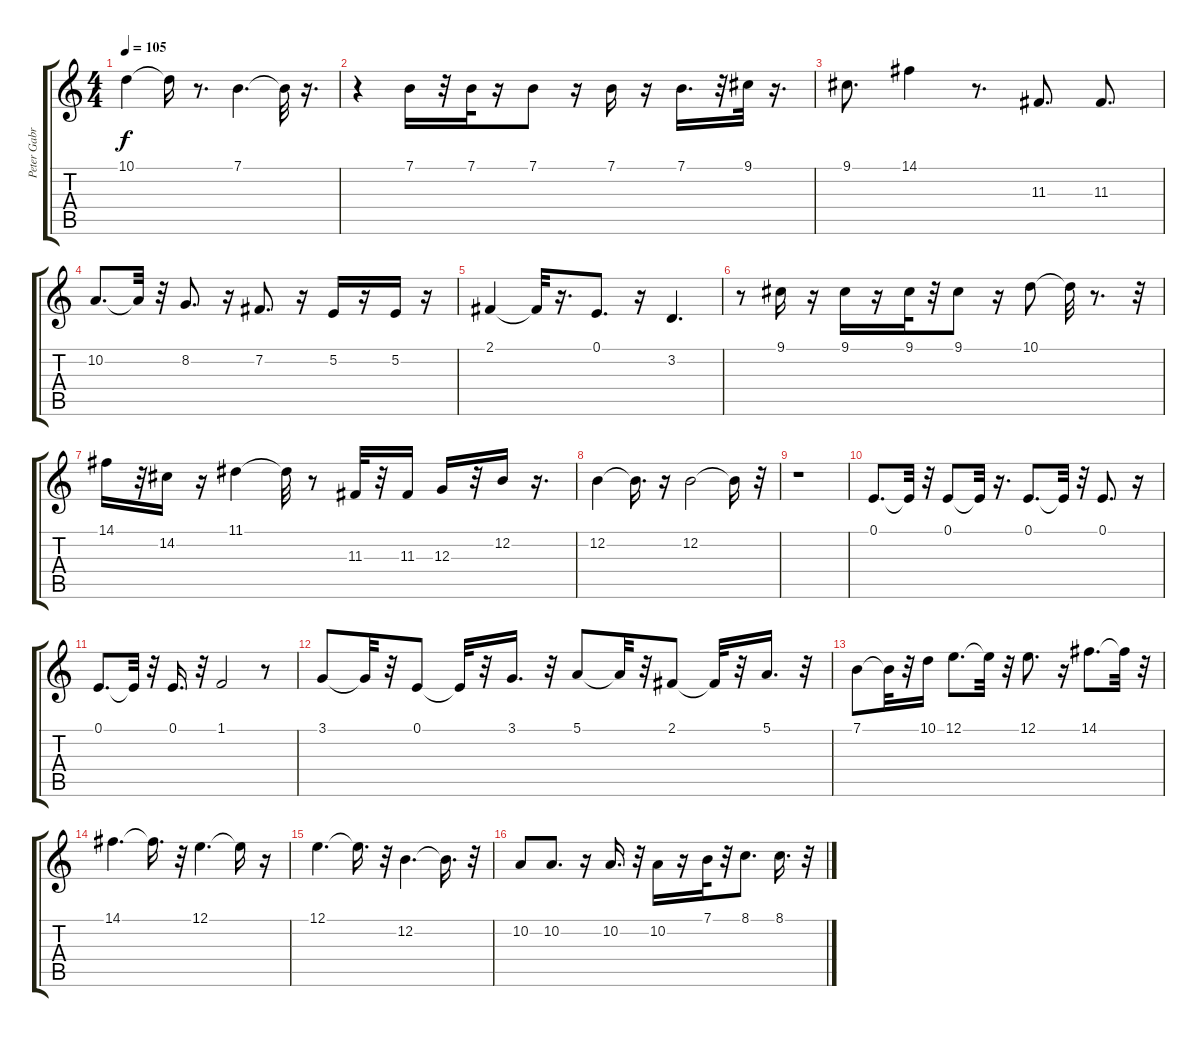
\track ("Peter Gabriel" "Peter Gabr") {instrument panflute}
\staff {score tabs}
\tuning (E4 B3 G3 D3 A2 E2) {hide}
\ts (4 4)
\tempo 105
\clef g2
\ks c
10.1.4{dy f} 10.1{t}.16 r.8{d} 7.1.4{d} 7.1{t}.32 r.16{d} |
r.4 7.1.16 r.32 7.1.32 r.16 7.1.8 r.16 7.1.16 r.16 7.1.16{d} r.32 9.1.32 r.16{d} |
9.1.8{d} 14.1.4 r.8{d} 11.3.8{d} 11.3.8{d} |
10.2.8{d} 10.2{t}.32 r.32 8.2.8{d} r.16 7.2.8{d} r.16 5.2.16 r.16 5.2.16 r.16 |
2.1.4 2.1{t}.32 r.16{d} 0.1.8{d} r.16 3.2.4{d} |
r.8 9.1.16 r.16 9.1.16 r.16 9.1.32 r.32 9.1.8 r.16 10.1.8 10.1{t}.32 r.8{d} r.32 |
14.1.16 r.32 14.2.16 r.16 11.1.4 11.1{t}.32 r.8 11.3.32 r.32 11.3.16 12.3.16 r.32 12.2.16 r.16{d} |
12.2.4 12.2{t}.16{d} r.16 12.2.2 12.2{t}.16 r.32 |
r.1 |
0.1.8{d instrument oboe} 0.1{t}.32 r.32 0.1.8 0.1{t}.32 r.16{d} 0.1.8{d} 0.1{t}.32 r.32 0.1.8{d} r.16 |
0.1.8{d} 0.1{t}.32 r.32 0.1.16{d} r.32 1.1.2 r.8 |
3.1.8 3.1{t}.32 r.32 0.1.8 0.1{t}.32 r.32 3.1.16{d} r.32 5.1.8 5.1{t}.32 r.32 2.1.8 2.1{t}.32 r.32 5.1.16{d} r.32 |
7.1.8 7.1{t}.32 r.32 10.1.16 12.1.8{d} 12.1{t}.32 r.32 12.1.8{d} r.16 14.1.8{d} 14.1{t}.32 r.32 |
14.1.4{d} 14.1{t}.16{d} r.32 12.1.4{d} 12.1{t}.16 r.16 |
12.1.4{d} 12.1{t}.16{d} r.32 12.2.4{d} 12.2{t}.16{d} r.32 |
10.2.8 10.2.8{d} r.16 10.2.16{d} r.32 10.2.16 r.16 7.1.32 r.32 8.1.8{d} 8.1.16{d} r.32
